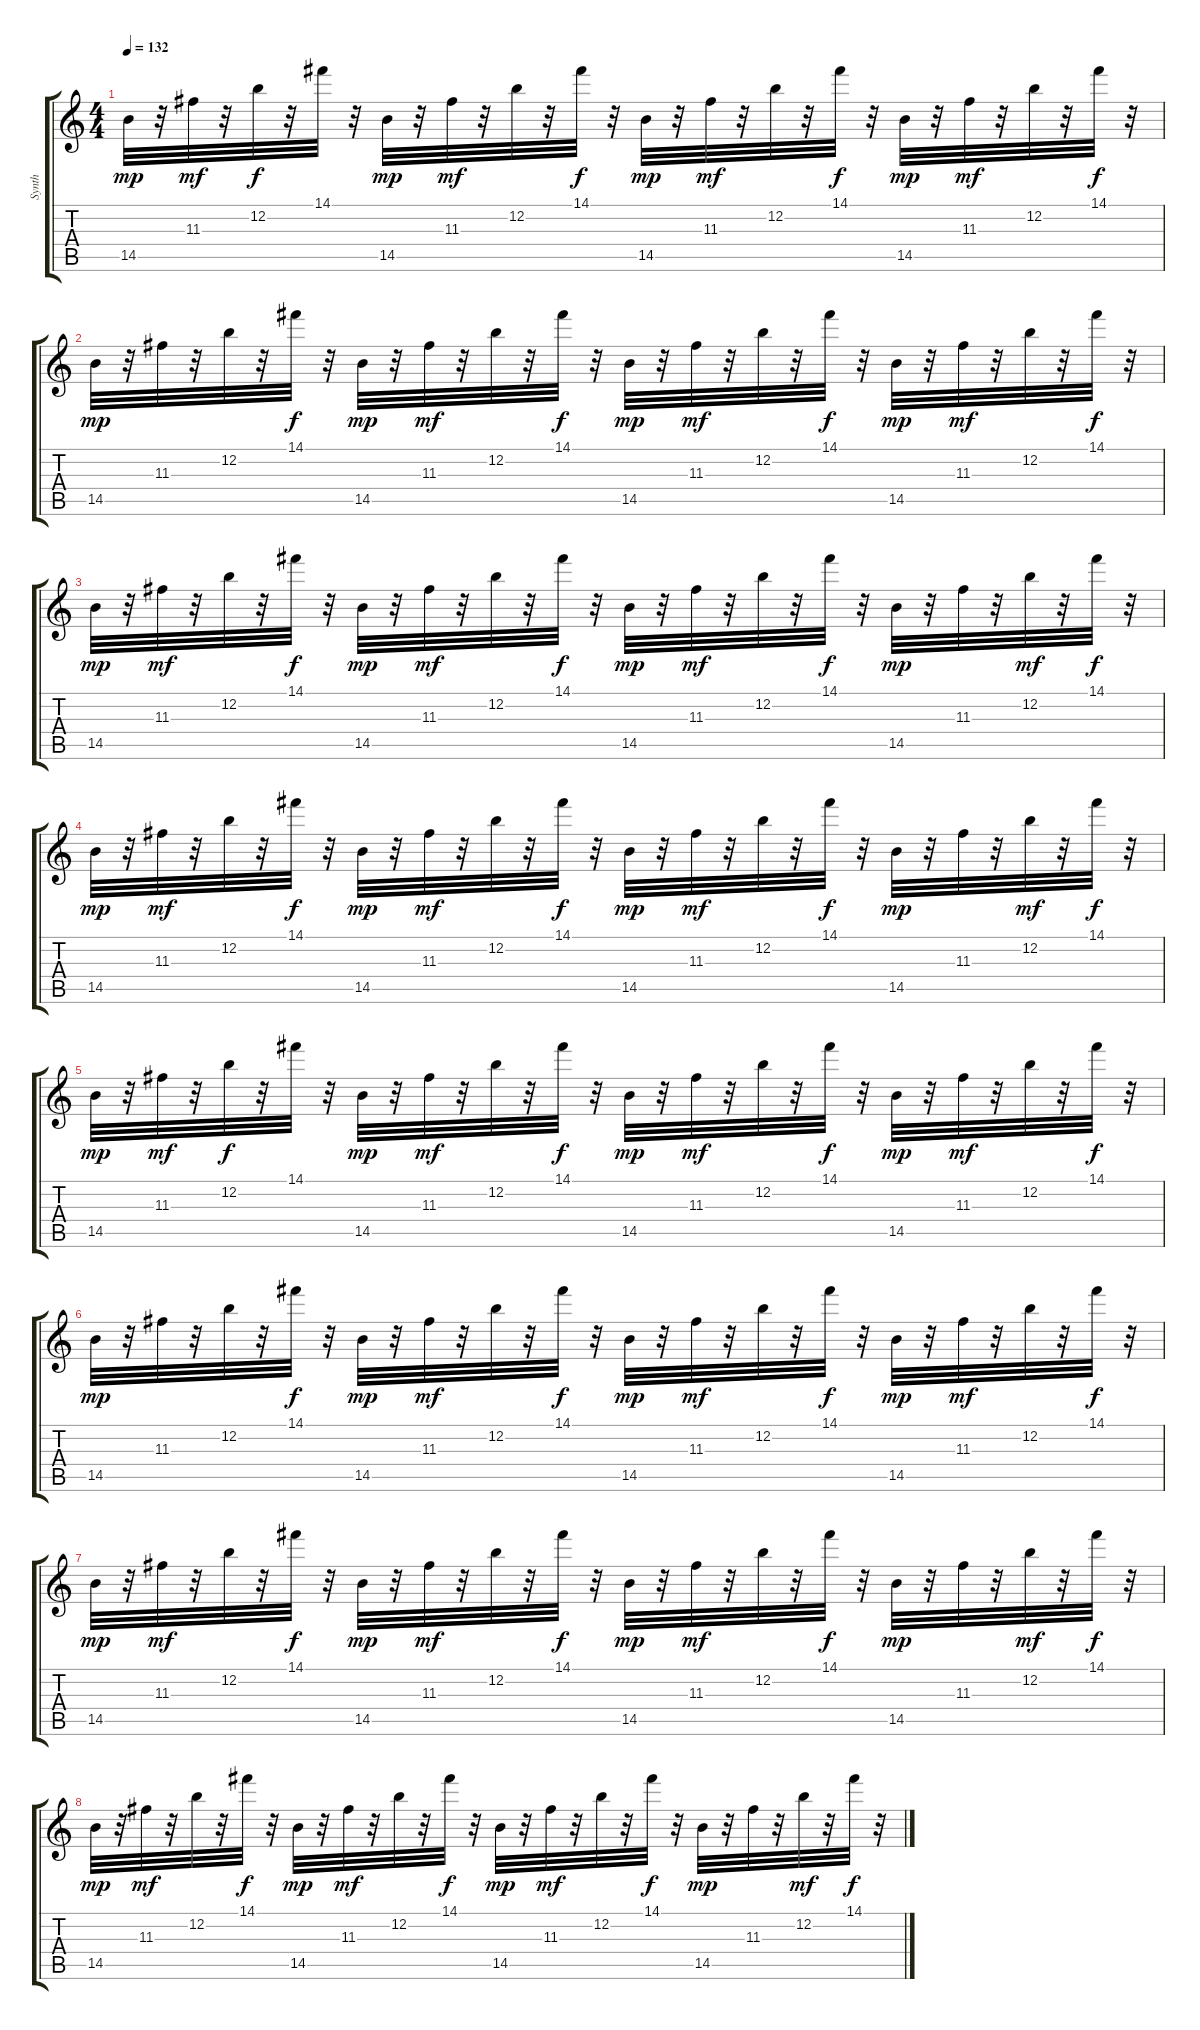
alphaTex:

\track ("Synth" "Synth") {instrument electricbasspick}
\staff {score tabs}
\tuning (E4 B3 G3 D3 A2 E2) {hide}
\ts (4 4)
\tempo 132
\clef g2
\ks c
14.5.32{dy mp} r.32 11.3.32{dy mf} r.32 12.2.32{dy f} r.32 14.1.32 r.32 14.5.32{dy mp} r.32 11.3.32{dy mf} r.32 12.2.32 r.32 14.1.32{dy f} r.32 14.5.32{dy mp} r.32 11.3.32{dy mf} r.32 12.2.32 r.32 14.1.32{dy f} r.32 14.5.32{dy mp} r.32 11.3.32{dy mf} r.32 12.2.32 r.32 14.1.32{dy f} r.32 |
14.5.32{dy mp} r.32 11.3.32 r.32 12.2.32 r.32 14.1.32{dy f} r.32 14.5.32{dy mp} r.32 11.3.32{dy mf} r.32 12.2.32 r.32 14.1.32{dy f} r.32 14.5.32{dy mp} r.32 11.3.32{dy mf} r.32 12.2.32 r.32 14.1.32{dy f} r.32 14.5.32{dy mp} r.32 11.3.32{dy mf} r.32 12.2.32 r.32 14.1.32{dy f} r.32 |
14.5.32{dy mp} r.32 11.3.32{dy mf} r.32 12.2.32 r.32 14.1.32{dy f} r.32 14.5.32{dy mp} r.32 11.3.32{dy mf} r.32 12.2.32 r.32 14.1.32{dy f} r.32 14.5.32{dy mp} r.32 11.3.32{dy mf} r.32 12.2.32 r.32 14.1.32{dy f} r.32 14.5.32{dy mp} r.32 11.3.32 r.32 12.2.32{dy mf} r.32 14.1.32{dy f} r.32 |
14.5.32{dy mp} r.32 11.3.32{dy mf} r.32 12.2.32 r.32 14.1.32{dy f} r.32 14.5.32{dy mp} r.32 11.3.32{dy mf} r.32 12.2.32 r.32 14.1.32{dy f} r.32 14.5.32{dy mp} r.32 11.3.32{dy mf} r.32 12.2.32 r.32 14.1.32{dy f} r.32 14.5.32{dy mp} r.32 11.3.32 r.32 12.2.32{dy mf} r.32 14.1.32{dy f} r.32 |
14.5.32{dy mp} r.32 11.3.32{dy mf} r.32 12.2.32{dy f} r.32 14.1.32 r.32 14.5.32{dy mp} r.32 11.3.32{dy mf} r.32 12.2.32 r.32 14.1.32{dy f} r.32 14.5.32{dy mp} r.32 11.3.32{dy mf} r.32 12.2.32 r.32 14.1.32{dy f} r.32 14.5.32{dy mp} r.32 11.3.32{dy mf} r.32 12.2.32 r.32 14.1.32{dy f} r.32 |
14.5.32{dy mp} r.32 11.3.32 r.32 12.2.32 r.32 14.1.32{dy f} r.32 14.5.32{dy mp} r.32 11.3.32{dy mf} r.32 12.2.32 r.32 14.1.32{dy f} r.32 14.5.32{dy mp} r.32 11.3.32{dy mf} r.32 12.2.32 r.32 14.1.32{dy f} r.32 14.5.32{dy mp} r.32 11.3.32{dy mf} r.32 12.2.32 r.32 14.1.32{dy f} r.32 |
14.5.32{dy mp} r.32 11.3.32{dy mf} r.32 12.2.32 r.32 14.1.32{dy f} r.32 14.5.32{dy mp} r.32 11.3.32{dy mf} r.32 12.2.32 r.32 14.1.32{dy f} r.32 14.5.32{dy mp} r.32 11.3.32{dy mf} r.32 12.2.32 r.32 14.1.32{dy f} r.32 14.5.32{dy mp} r.32 11.3.32 r.32 12.2.32{dy mf} r.32 14.1.32{dy f} r.32 |
14.5.32{dy mp} r.32 11.3.32{dy mf} r.32 12.2.32 r.32 14.1.32{dy f} r.32 14.5.32{dy mp} r.32 11.3.32{dy mf} r.32 12.2.32 r.32 14.1.32{dy f} r.32 14.5.32{dy mp} r.32 11.3.32{dy mf} r.32 12.2.32 r.32 14.1.32{dy f} r.32 14.5.32{dy mp} r.32 11.3.32 r.32 12.2.32{dy mf} r.32 14.1.32{dy f} r.32
